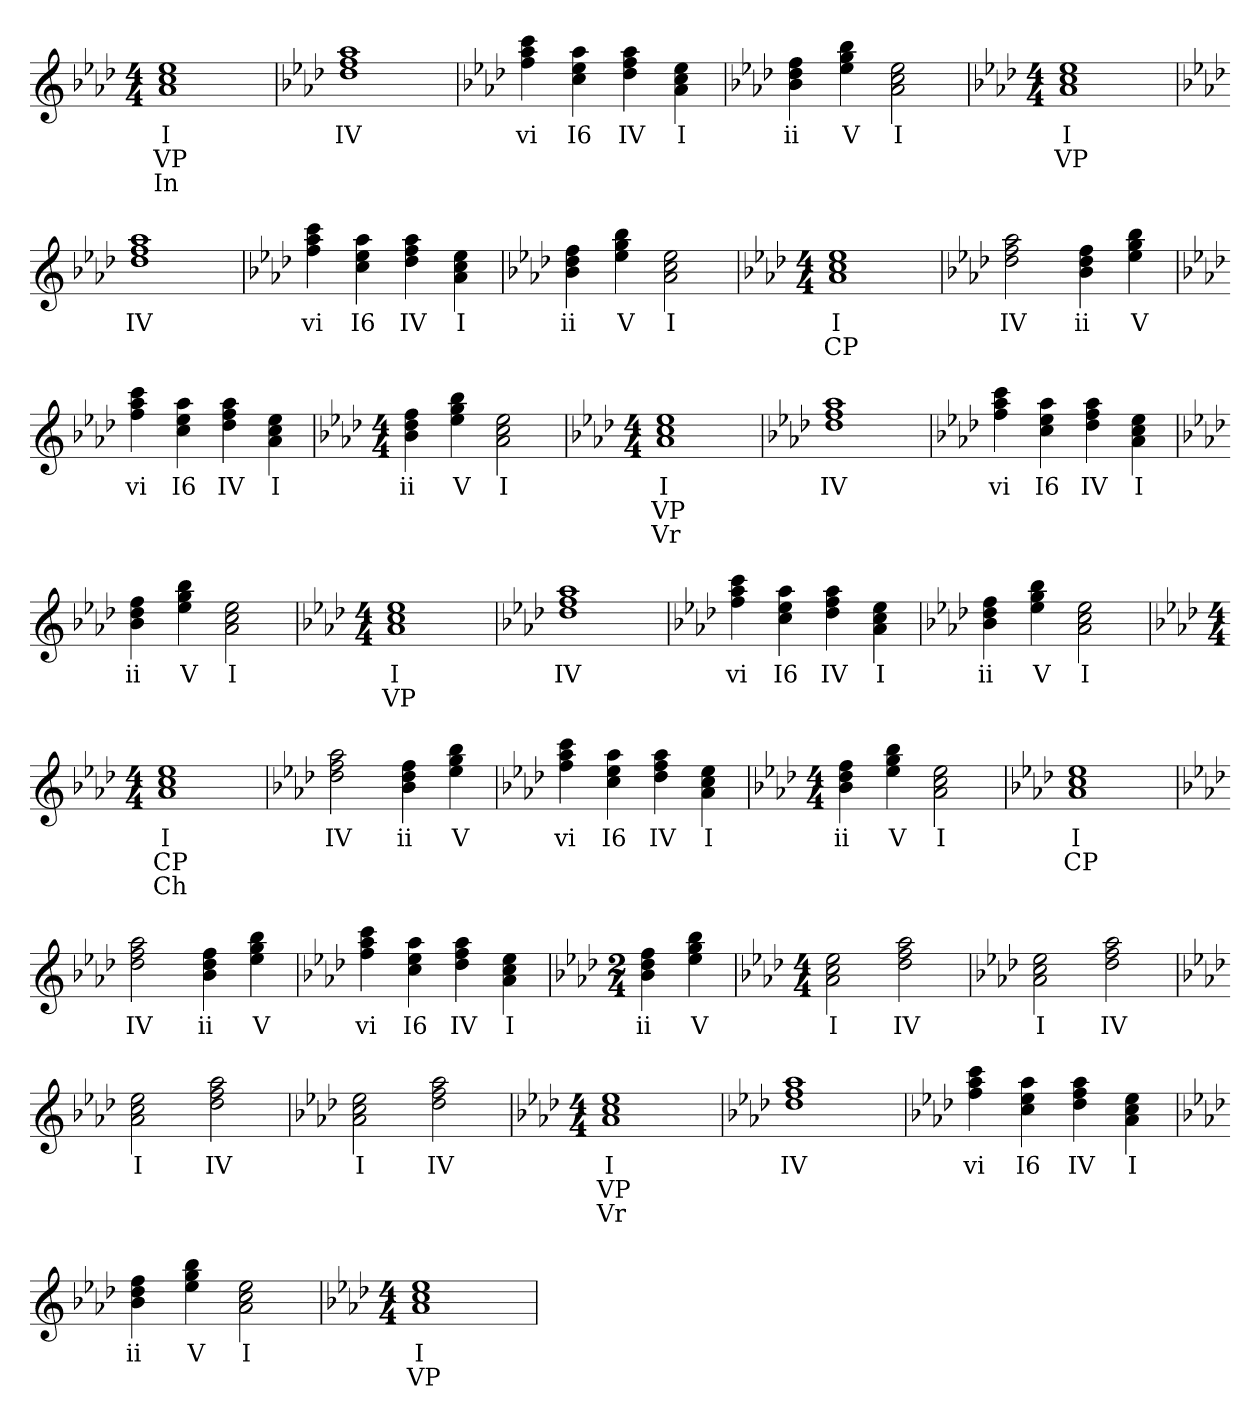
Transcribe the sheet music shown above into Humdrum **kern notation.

**kern	**text	**text	**text
*part1	*part1	*part1	*part1
*staff1	*staff1	*staff1	*staff1
*k[b-e-a-d-]	*	*	*
*A-:	*	*	*
*M4/4	*	*	*
=	=	=	=
1a- 1cc 1ee-	I	VP	In
=	=	=	=
*k[b-e-a-d-]	*	*	*
*A-:	*	*	*
1dd- 1ff 1aa-	IV	.	.
=	=	=	=
*k[b-e-a-d-]	*	*	*
*A-:	*	*	*
4ff 4aa- 4ccc	vi	.	.
4cc 4ee- 4aa-	I6	.	.
4dd- 4ff 4aa-	IV	.	.
4a- 4cc 4ee-	I	.	.
=	=	=	=
*k[b-e-a-d-]	*	*	*
*A-:	*	*	*
4b- 4dd- 4ff	ii	.	.
4ee- 4gg 4bb-	V	.	.
2a- 2cc 2ee-	I	.	.
=	=	=	=
*k[b-e-a-d-]	*	*	*
*A-:	*	*	*
*M4/4	*	*	*
1a- 1cc 1ee-	I	VP	.
=	=	=	=
*k[b-e-a-d-]	*	*	*
*A-:	*	*	*
1dd- 1ff 1aa-	IV	.	.
=	=	=	=
*k[b-e-a-d-]	*	*	*
*A-:	*	*	*
4ff 4aa- 4ccc	vi	.	.
4cc 4ee- 4aa-	I6	.	.
4dd- 4ff 4aa-	IV	.	.
4a- 4cc 4ee-	I	.	.
=	=	=	=
*k[b-e-a-d-]	*	*	*
*A-:	*	*	*
4b- 4dd- 4ff	ii	.	.
4ee- 4gg 4bb-	V	.	.
2a- 2cc 2ee-	I	.	.
=	=	=	=
*k[b-e-a-d-]	*	*	*
*A-:	*	*	*
*M4/4	*	*	*
1a- 1cc 1ee-	I	CP	.
=	=	=	=
*k[b-e-a-d-]	*	*	*
*A-:	*	*	*
2dd- 2ff 2aa-	IV	.	.
4b- 4dd- 4ff	ii	.	.
4ee- 4gg 4bb-	V	.	.
=	=	=	=
*k[b-e-a-d-]	*	*	*
*A-:	*	*	*
4ff 4aa- 4ccc	vi	.	.
4cc 4ee- 4aa-	I6	.	.
4dd- 4ff 4aa-	IV	.	.
4a- 4cc 4ee-	I	.	.
=	=	=	=
*k[b-e-a-d-]	*	*	*
*A-:	*	*	*
*M4/4	*	*	*
4b- 4dd- 4ff	ii	.	.
4ee- 4gg 4bb-	V	.	.
2a- 2cc 2ee-	I	.	.
=	=	=	=
*k[b-e-a-d-]	*	*	*
*A-:	*	*	*
*M4/4	*	*	*
1a- 1cc 1ee-	I	VP	Vr
=	=	=	=
*k[b-e-a-d-]	*	*	*
*A-:	*	*	*
1dd- 1ff 1aa-	IV	.	.
=	=	=	=
*k[b-e-a-d-]	*	*	*
*A-:	*	*	*
4ff 4aa- 4ccc	vi	.	.
4cc 4ee- 4aa-	I6	.	.
4dd- 4ff 4aa-	IV	.	.
4a- 4cc 4ee-	I	.	.
=	=	=	=
*k[b-e-a-d-]	*	*	*
*A-:	*	*	*
4b- 4dd- 4ff	ii	.	.
4ee- 4gg 4bb-	V	.	.
2a- 2cc 2ee-	I	.	.
=	=	=	=
*k[b-e-a-d-]	*	*	*
*A-:	*	*	*
*M4/4	*	*	*
1a- 1cc 1ee-	I	VP	.
=	=	=	=
*k[b-e-a-d-]	*	*	*
*A-:	*	*	*
1dd- 1ff 1aa-	IV	.	.
=	=	=	=
*k[b-e-a-d-]	*	*	*
*A-:	*	*	*
4ff 4aa- 4ccc	vi	.	.
4cc 4ee- 4aa-	I6	.	.
4dd- 4ff 4aa-	IV	.	.
4a- 4cc 4ee-	I	.	.
=	=	=	=
*k[b-e-a-d-]	*	*	*
*A-:	*	*	*
4b- 4dd- 4ff	ii	.	.
4ee- 4gg 4bb-	V	.	.
2a- 2cc 2ee-	I	.	.
=	=	=	=
*k[b-e-a-d-]	*	*	*
*A-:	*	*	*
*M4/4	*	*	*
1a- 1cc 1ee-	I	CP	Ch
=	=	=	=
*k[b-e-a-d-]	*	*	*
*A-:	*	*	*
2dd- 2ff 2aa-	IV	.	.
4b- 4dd- 4ff	ii	.	.
4ee- 4gg 4bb-	V	.	.
=	=	=	=
*k[b-e-a-d-]	*	*	*
*A-:	*	*	*
4ff 4aa- 4ccc	vi	.	.
4cc 4ee- 4aa-	I6	.	.
4dd- 4ff 4aa-	IV	.	.
4a- 4cc 4ee-	I	.	.
=	=	=	=
*k[b-e-a-d-]	*	*	*
*A-:	*	*	*
*M4/4	*	*	*
4b- 4dd- 4ff	ii	.	.
4ee- 4gg 4bb-	V	.	.
2a- 2cc 2ee-	I	.	.
=	=	=	=
*k[b-e-a-d-]	*	*	*
*A-:	*	*	*
1a- 1cc 1ee-	I	CP	.
=	=	=	=
*k[b-e-a-d-]	*	*	*
*A-:	*	*	*
2dd- 2ff 2aa-	IV	.	.
4b- 4dd- 4ff	ii	.	.
4ee- 4gg 4bb-	V	.	.
=	=	=	=
*k[b-e-a-d-]	*	*	*
*A-:	*	*	*
4ff 4aa- 4ccc	vi	.	.
4cc 4ee- 4aa-	I6	.	.
4dd- 4ff 4aa-	IV	.	.
4a- 4cc 4ee-	I	.	.
=	=	=	=
*k[b-e-a-d-]	*	*	*
*A-:	*	*	*
*M2/4	*	*	*
4b- 4dd- 4ff	ii	.	.
4ee- 4gg 4bb-	V	.	.
=	=	=	=
*k[b-e-a-d-]	*	*	*
*A-:	*	*	*
*M4/4	*	*	*
2a- 2cc 2ee-	I	.	.
2dd- 2ff 2aa-	IV	.	.
=	=	=	=
*k[b-e-a-d-]	*	*	*
*A-:	*	*	*
2a- 2cc 2ee-	I	.	.
2dd- 2ff 2aa-	IV	.	.
=	=	=	=
*k[b-e-a-d-]	*	*	*
*A-:	*	*	*
2a- 2cc 2ee-	I	.	.
2dd- 2ff 2aa-	IV	.	.
=	=	=	=
*k[b-e-a-d-]	*	*	*
*A-:	*	*	*
2a- 2cc 2ee-	I	.	.
2dd- 2ff 2aa-	IV	.	.
=	=	=	=
*k[b-e-a-d-]	*	*	*
*A-:	*	*	*
*M4/4	*	*	*
1a- 1cc 1ee-	I	VP	Vr
=	=	=	=
*k[b-e-a-d-]	*	*	*
*A-:	*	*	*
1dd- 1ff 1aa-	IV	.	.
=	=	=	=
*k[b-e-a-d-]	*	*	*
*A-:	*	*	*
4ff 4aa- 4ccc	vi	.	.
4cc 4ee- 4aa-	I6	.	.
4dd- 4ff 4aa-	IV	.	.
4a- 4cc 4ee-	I	.	.
=	=	=	=
*k[b-e-a-d-]	*	*	*
*A-:	*	*	*
4b- 4dd- 4ff	ii	.	.
4ee- 4gg 4bb-	V	.	.
2a- 2cc 2ee-	I	.	.
=	=	=	=
*k[b-e-a-d-]	*	*	*
*A-:	*	*	*
*M4/4	*	*	*
1a- 1cc 1ee-	I	VP	.
=	=	=	=
*-	*-	*-	*-
